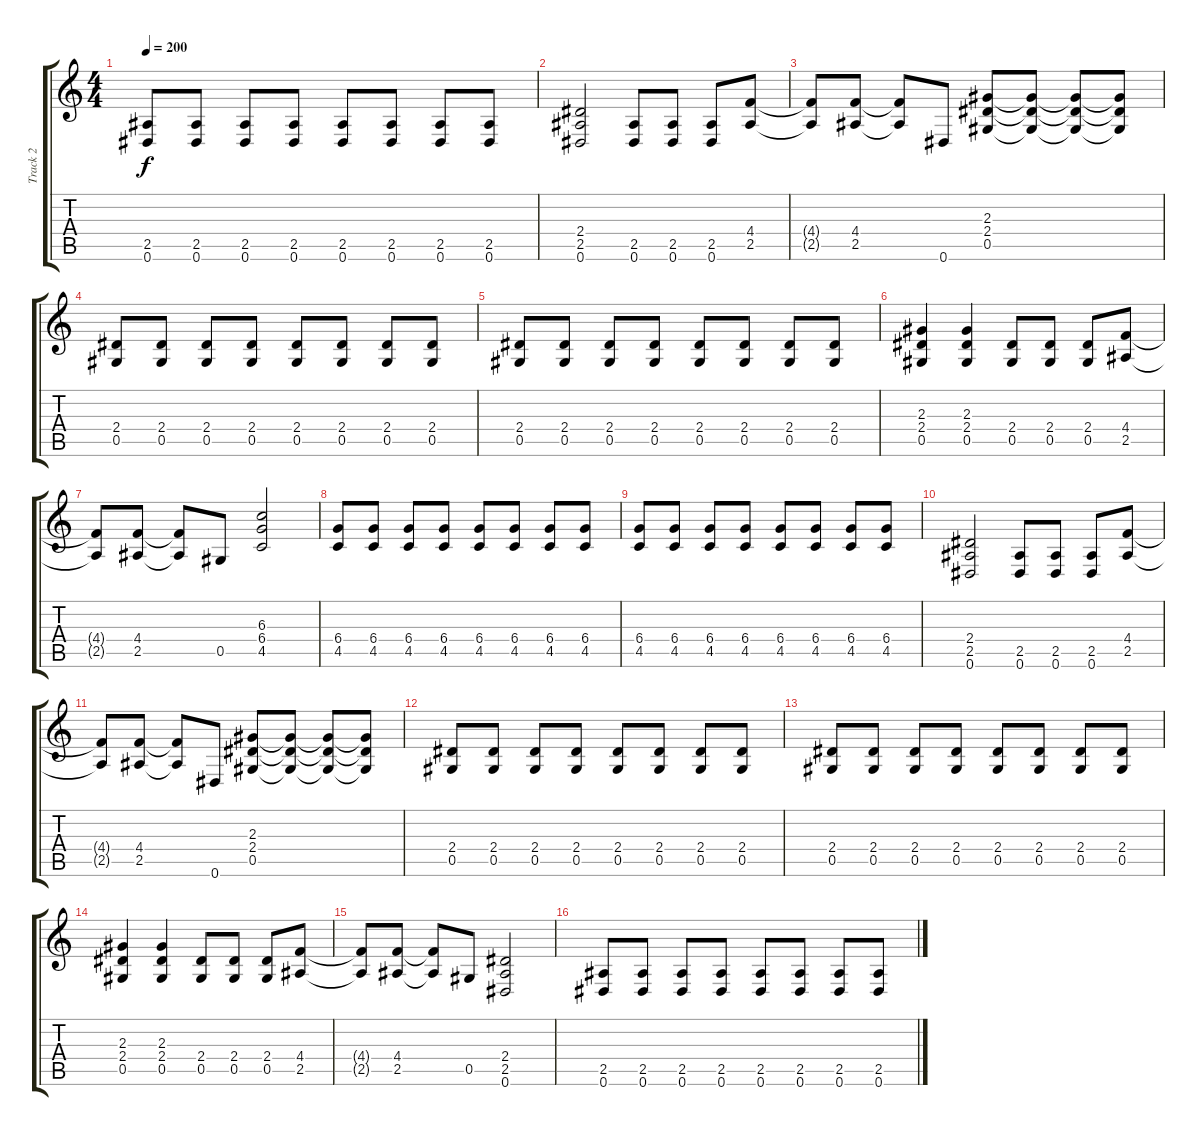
\track ("Track 2" "Track 2") {instrument distortionguitar}
\staff {score tabs}
\tuning (Eb4 Bb3 Gb3 Db3 Ab2 Eb2) {hide}
\ts (4 4)
\tempo 200
\clef g2
\ks c
(2.5 0.6).8{dy f} (2.5 0.6).8 (2.5 0.6).8 (2.5 0.6).8 (2.5 0.6).8 (2.5 0.6).8 (2.5 0.6).8 (2.5 0.6).8 |
(2.4 2.5 0.6).2 (2.5 0.6).8 (2.5 0.6).8 (2.5 0.6).8 (4.4 2.5).8 |
(4.4{t} 2.5{t}).8 (4.4 2.5).8 (4.4{t} 2.5{t}).8 0.6.8 (2.3 2.4 0.5).8 (2.3{t} 2.4{t} 0.5{t}).8 (2.3{t} 2.4{t} 0.5{t}).8 (2.3{t} 2.4{t} 0.5{t}).8 |
(2.4 0.5).8 (2.4 0.5).8 (2.4 0.5).8 (2.4 0.5).8 (2.4 0.5).8 (2.4 0.5).8 (2.4 0.5).8 (2.4 0.5).8 |
(2.4 0.5).8 (2.4 0.5).8 (2.4 0.5).8 (2.4 0.5).8 (2.4 0.5).8 (2.4 0.5).8 (2.4 0.5).8 (2.4 0.5).8 |
(2.3 2.4 0.5).4 (2.3 2.4 0.5).4 (2.4 0.5).8 (2.4 0.5).8 (2.4 0.5).8 (4.4 2.5).8 |
(4.4{t} 2.5{t}).8 (4.4 2.5).8 (4.4{t} 2.5{t}).8 0.5.8 (6.3 6.4 4.5).2 |
(6.4 4.5).8 (6.4 4.5).8 (6.4 4.5).8 (6.4 4.5).8 (6.4 4.5).8 (6.4 4.5).8 (6.4 4.5).8 (6.4 4.5).8 |
(6.4 4.5).8 (6.4 4.5).8 (6.4 4.5).8 (6.4 4.5).8 (6.4 4.5).8 (6.4 4.5).8 (6.4 4.5).8 (6.4 4.5).8 |
(2.4 2.5 0.6).2 (2.5 0.6).8 (2.5 0.6).8 (2.5 0.6).8 (4.4 2.5).8 |
(4.4{t} 2.5{t}).8 (4.4 2.5).8 (4.4{t} 2.5{t}).8 0.6.8 (2.3 2.4 0.5).8 (2.3{t} 2.4{t} 0.5{t}).8 (2.3{t} 2.4{t} 0.5{t}).8 (2.3{t} 2.4{t} 0.5{t}).8 |
(2.4 0.5).8 (2.4 0.5).8 (2.4 0.5).8 (2.4 0.5).8 (2.4 0.5).8 (2.4 0.5).8 (2.4 0.5).8 (2.4 0.5).8 |
(2.4 0.5).8 (2.4 0.5).8 (2.4 0.5).8 (2.4 0.5).8 (2.4 0.5).8 (2.4 0.5).8 (2.4 0.5).8 (2.4 0.5).8 |
(2.3 2.4 0.5).4 (2.3 2.4 0.5).4 (2.4 0.5).8 (2.4 0.5).8 (2.4 0.5).8 (4.4 2.5).8 |
(4.4{t} 2.5{t}).8 (4.4 2.5).8 (4.4{t} 2.5{t}).8 0.5.8 (2.4 2.5 0.6).2 |
(2.5 0.6).8 (2.5 0.6).8 (2.5 0.6).8 (2.5 0.6).8 (2.5 0.6).8 (2.5 0.6).8 (2.5 0.6).8 (2.5 0.6).8
